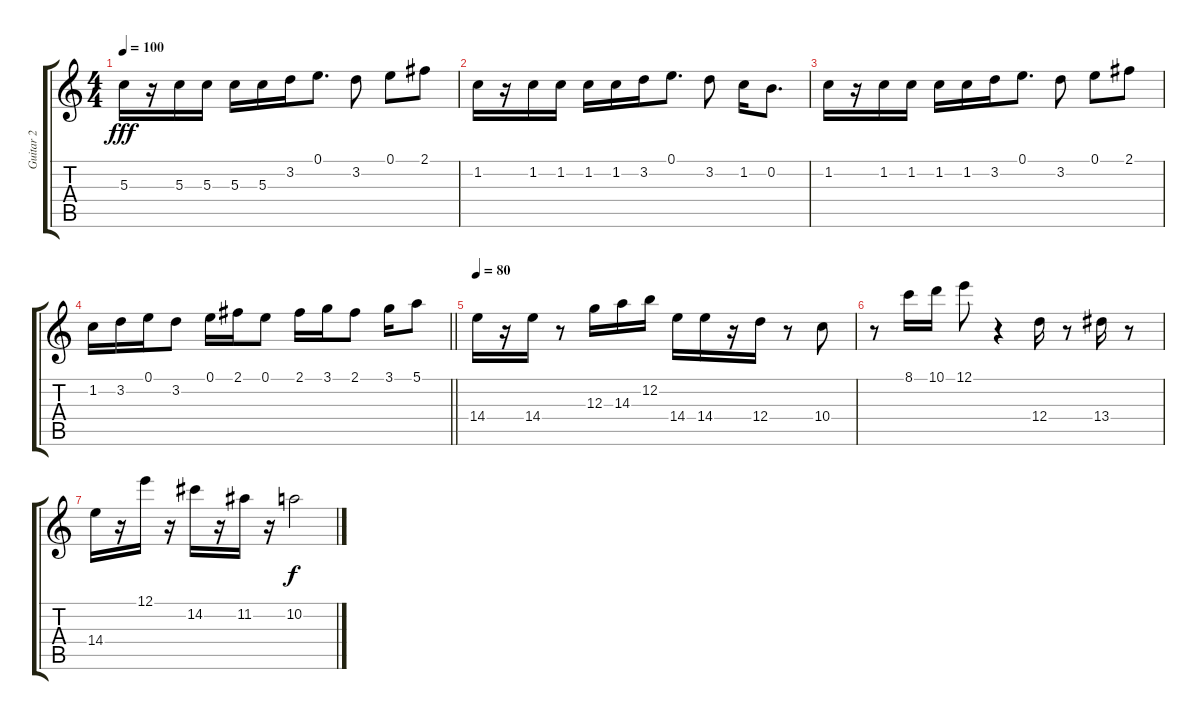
\track ("Guitar 2" "Guitar 2") {instrument distortionguitar}
\staff {score tabs}
\tuning (E4 B3 G3 D3 A2 E2) {hide}
\ts (4 4)
\tempo 100
\clef g2
\ks c
5.3.16{dy fff} r.16 5.3.16 5.3.16 5.3.16 5.3.16 3.2.16 0.1.8{d} 3.2.8 0.1.8 2.1.8 |
1.2.16 r.16 1.2.16 1.2.16 1.2.16 1.2.16 3.2.16 0.1.8{d} 3.2.8 1.2.16 0.2.8{d} |
1.2.16 r.16 1.2.16 1.2.16 1.2.16 1.2.16 3.2.16 0.1.8{d} 3.2.8 0.1.8 2.1.8 |
\barLineRight lightlight
1.2.16 3.2.16 0.1.16 3.2.8 0.1.16 2.1.16 0.1.8 2.1.16 3.1.16 2.1.8 3.1.16 5.1.8 |
\tempo 130
\tempo 80
14.4.16 r.16 14.4.16 r.8 12.3.16 14.3.16 12.2.16 14.4.16 14.4.16 r.16 12.4.16 r.8 10.4.8 |
r.8 8.1.16 10.1.16 12.1.8 r.4 12.4.16 r.8 13.4.16 r.8 |
14.4.16{txt ""} r.16 12.1.16 r.16 14.2.16 r.16 11.2.16 r.16 10.2.2{dy f}
